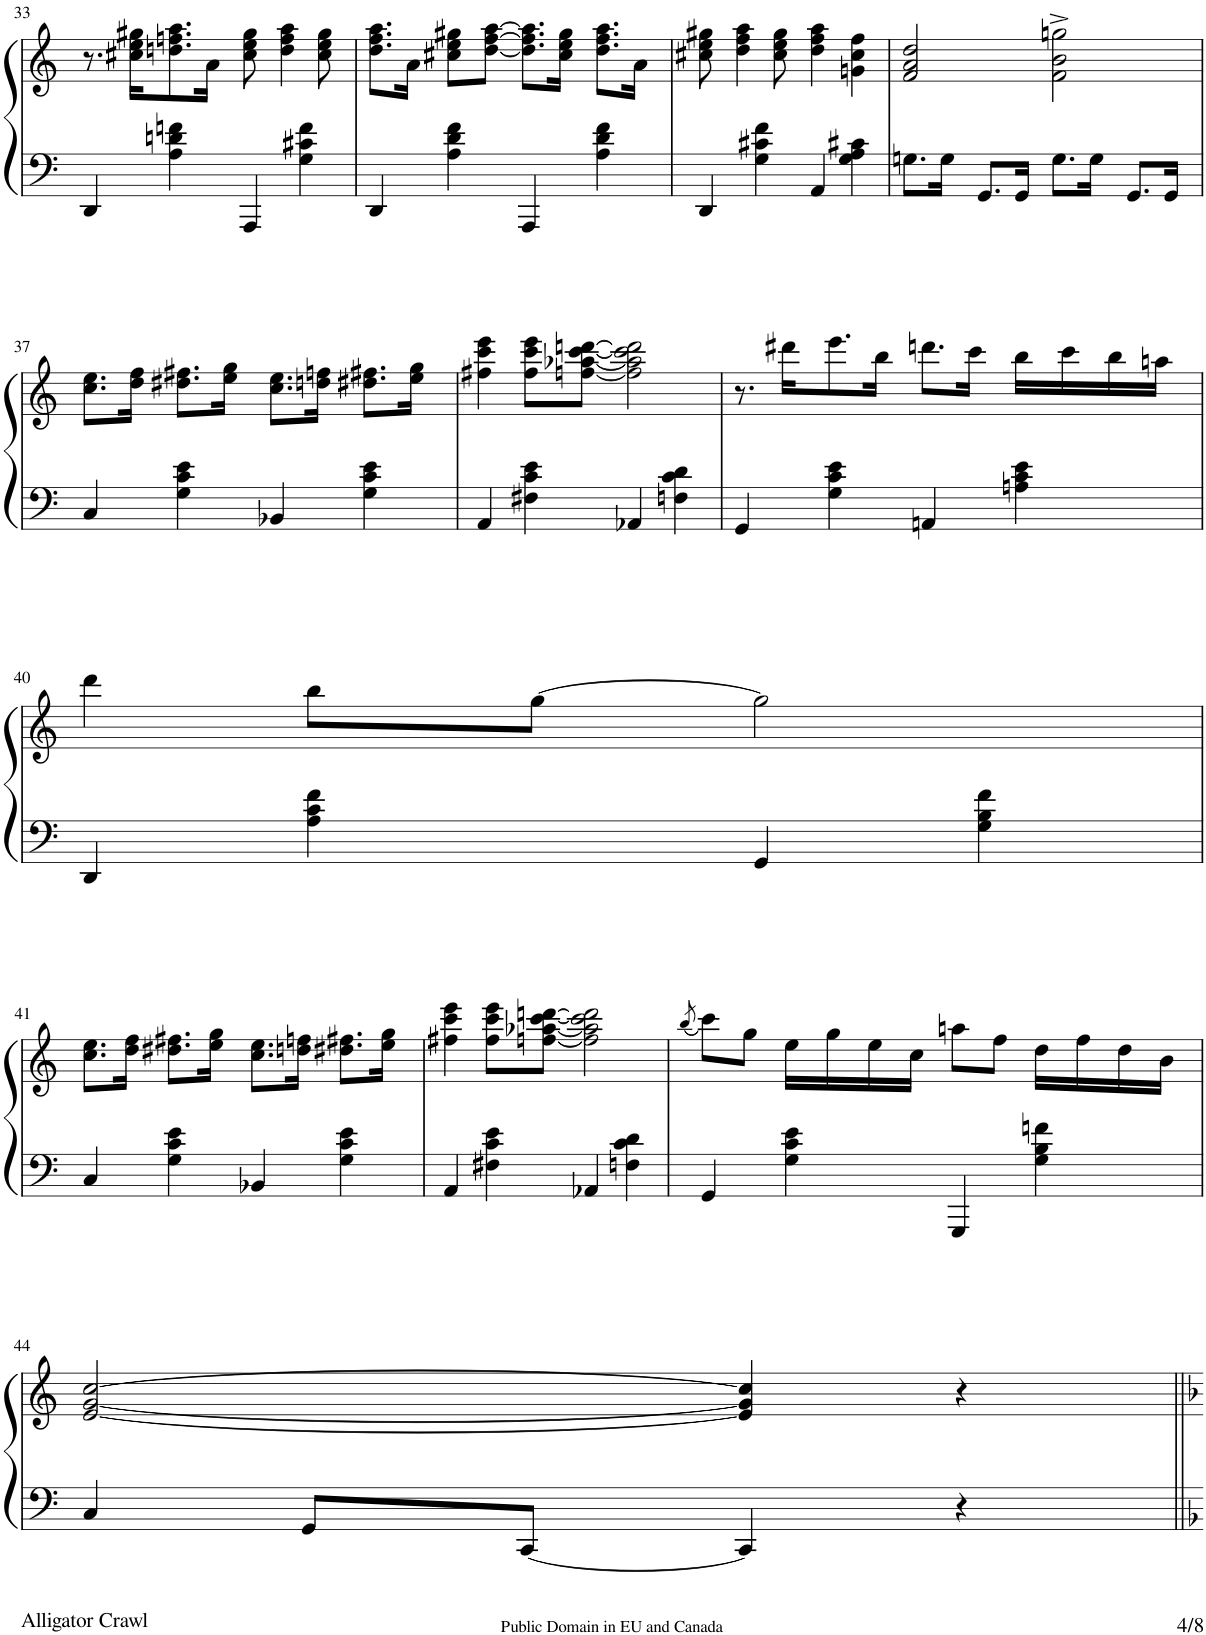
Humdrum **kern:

**kern	**kern
*part1	*part1
*staff2	*staff1
*I"Piano	*
*I'Pno.	*
!!LO:PB:g=z
*clefF4	*clefG2
*k[]	*k[]
*M2/2	*M2/2
*met(c|)	*met(c|)
=33	=33
4DD/	8.r
.	16cc#X\ 16ee\ 16gg#X\KL
4A\ 4dn\ 4fn\	8.ddn\ 8.ffn\ 8.aa\
.	16a\Jk
4AAA/	8cc#\ 8ee\ 8gg#\
.	4dd\ 4ff\ 4aa\
4G\ 4c#X\ 4f\	.
.	8cc#\ 8ee\ 8gg#\
=34	=34
4DD/	8.dd\ 8.ff\ 8.aa\L
.	16a\Jk
4A\ 4d\ 4f\	8cc#X\ 8ee\ 8gg#X\L
.	[8dd\ [8ff\ [8aa\J
4AAA/	8.dd\] 8.ff\] 8.aa\]L
.	16cc#\ 16ee\ 16gg#\Jk
4A\ 4d\ 4f\	8.dd\ 8.ff\ 8.aa\L
.	16a\Jk
=35	=35
4DD/	8cc#X\ 8ee\ 8gg#X\
.	4dd\ 4ff\ 4aa\
4G\ 4c#X\ 4f\	.
.	8cc#\ 8ee\ 8gg#\
4AA/	4dd\ 4ff\ 4aa\
4G\ 4A\ 4c#X\	4gn\ 4cc#\ 4ff\
=36	=36
8.Gn\L	2f/ 2a/ 2dd/
16G\Jk	.
8.GG/L	.
16GG/Jk	.
8.G\L	2f\^ 2b\^ 2ggn\^
16G\Jk	.
8.GG/L	.
16GG/Jk	.
!!LO:LB:g=z
=37	=37
4C/	8.cc\ 8.ee\L
.	16dd\ 16ff\Jk
4G\ 4c\ 4e\	8.dd#X\ 8.ff#X\L
.	16ee\ 16gg\Jk
4BB-X/	8.cc\ 8.ee\L
.	16ddn\ 16ffn\Jk
4G\ 4c\ 4e\	8.dd#X\ 8.ff#X\L
.	16ee\ 16gg\Jk
=38	=38
4AA/	4ff#X\ 4ccc\ 4eee\
4F#X\ 4c\ 4e\	8ff#\ 8ccc\ 8eee\L
.	[8ffn\ [8aa-X\ [8ccc\ [8dddn\J
4AA-X/	2ff\] 2aa-\] 2ccc\] 2ddd\]
4Fn\ 4c\ 4d\	.
=39	=39
4GG/	8.r
.	16ddd#X\KL
4G\ 4c\ 4e\	8.eee\
.	16bb\Jk
4AAn/	8.dddn\L
.	16ccc\Jk
4An\ 4c\ 4e\	16bb\LL
.	16ccc\
.	16bb\
.	16aan\JJ
!!LO:LB:g=z
=40	=40
4DD/	4ddd\
4A\ 4c\ 4f\	8bb\L
.	[8gg\J
4GG/	2gg\]
4G\ 4B\ 4f\	.
!!LO:LB:g=z
=41	=41
4C/	8.cc\ 8.ee\L
.	16dd\ 16ff\Jk
4G\ 4c\ 4e\	8.dd#X\ 8.ff#X\L
.	16ee\ 16gg\Jk
4BB-X/	8.cc\ 8.ee\L
.	16ddn\ 16ffn\Jk
4G\ 4c\ 4e\	8.dd#X\ 8.ff#X\L
.	16ee\ 16gg\Jk
=42	=42
4AA/	4ff#X\ 4ccc\ 4eee\
4F#X\ 4c\ 4e\	8ff#\ 8ccc\ 8eee\L
.	[8ffn\ [8aa-X\ [8ccc\ [8dddn\J
4AA-X/	2ff\] 2aa-\] 2ccc\] 2ddd\]
4Fn\ 4c\ 4d\	.
=43	=43
.	(8qbb/
4GG/	8ccc\L)
.	8gg\J
4G\ 4c\ 4e\	16ee\LL
.	16gg\
.	16ee\
.	16cc\JJ
4GGG/	8aan\L
.	8ff\J
4G\ 4B\ 4fn\	16dd\LL
.	16ff\
.	16dd\
.	16b\JJ
!!LO:LB:g=z
=44	=44
4C/	[2e/ [2g/ [2cc/
8GG/L	.
[8CC/J	.
4CC/]	4e/] 4g/] 4cc/]
4r	4r
=||	=||
*-	*-
